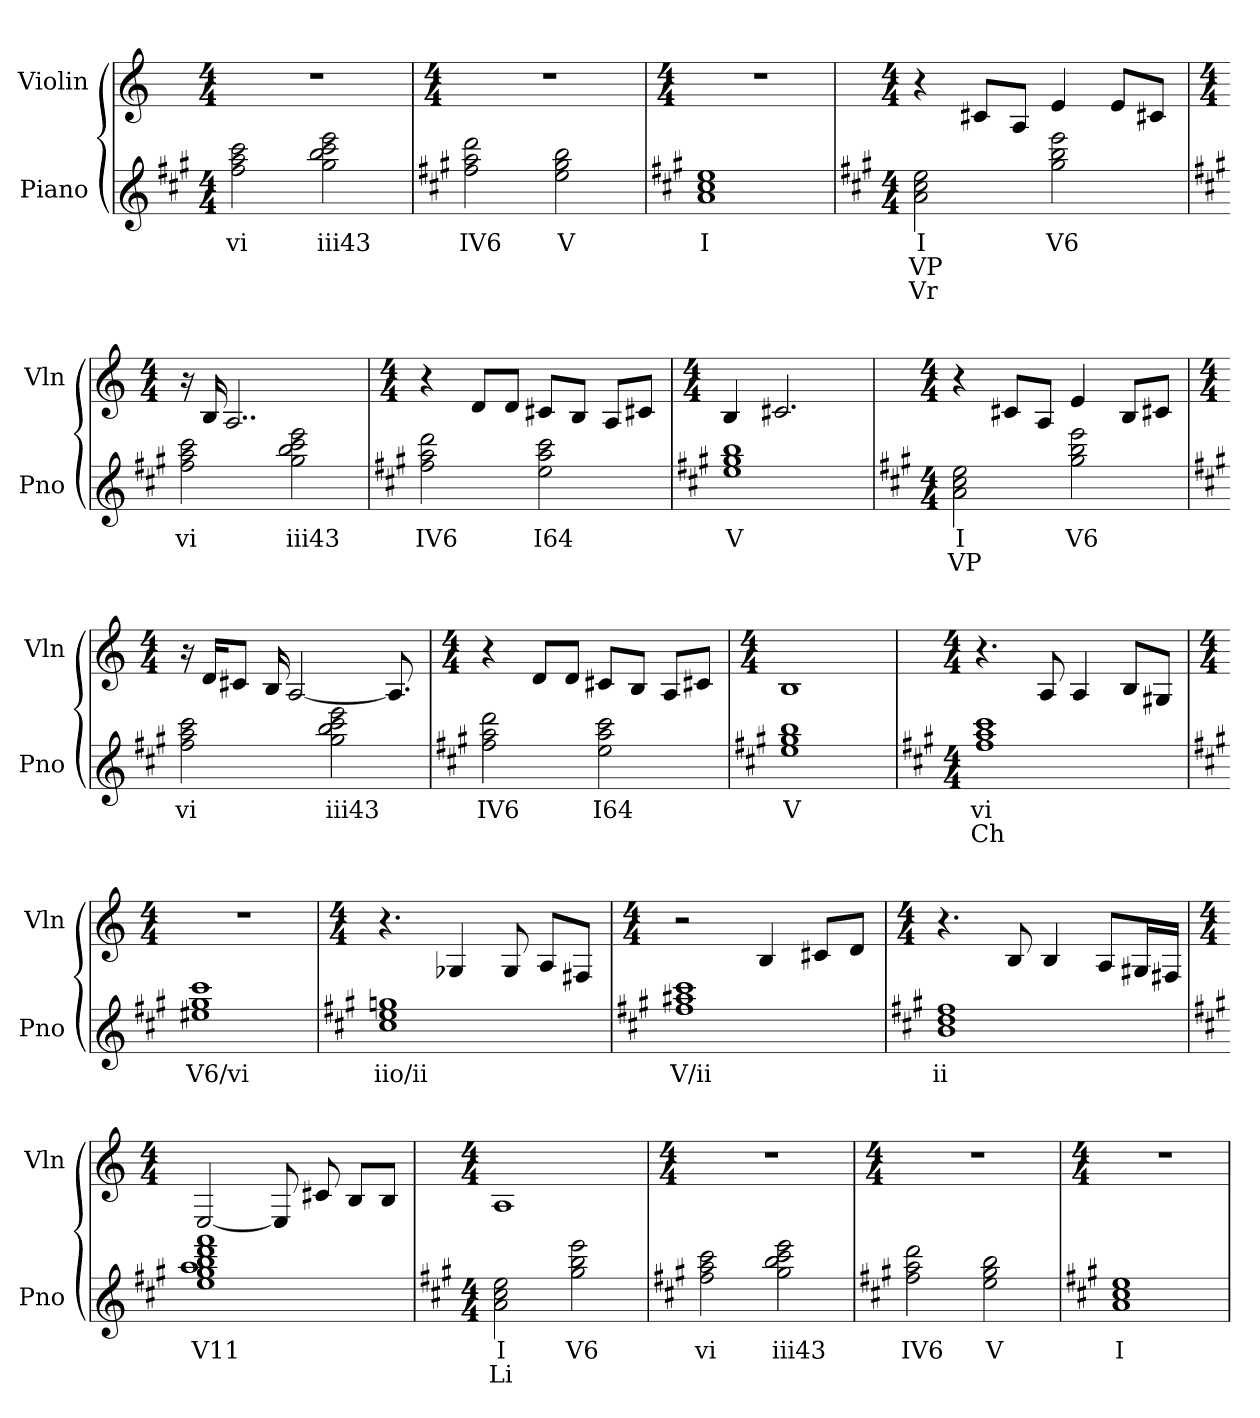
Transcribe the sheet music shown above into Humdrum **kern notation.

**kern	**text	**text	**text	**kern
*part2	*part2	*part2	*part2	*part1
*staff2	*staff2	*staff2	*staff2	*staff1
*I"Piano	*	*	*	*I"Violin
*I'Pno	*	*	*	*I'Vln
*k[f#c#g#]	*	*	*	*
*A:	*	*	*	*
*M4/4	*	*	*	*M4/4
=	=	=	=	=
2ff# 2aa 2ccc#	vi	.	.	1r
2gg# 2bb 2ccc# 2eee	iii43	.	.	.
=	=	=	=	=
*k[f#c#g#]	*	*	*	*
*A:	*	*	*	*
*	*	*	*	*M4/4
2ff# 2aa 2ddd	IV6	.	.	1r
2ee 2gg# 2bb	V	.	.	.
=	=	=	=	=
*k[f#c#g#]	*	*	*	*
*A:	*	*	*	*
*	*	*	*	*M4/4
1a 1cc# 1ee	I	.	.	1r
=	=	=	=	=
*k[f#c#g#]	*	*	*	*
*A:	*	*	*	*
*M4/4	*	*	*	*M4/4
2a 2cc# 2ee	I	VP	Vr	4r
.	.	.	.	8c#XL
.	.	.	.	8AJ
2gg# 2bb 2eee	V6	.	.	4e
.	.	.	.	8eL
.	.	.	.	8c#XJ
=	=	=	=	=
*k[f#c#g#]	*	*	*	*
*A:	*	*	*	*
*	*	*	*	*M4/4
2ff# 2aa 2ccc#	vi	.	.	16r
.	.	.	.	16B
.	.	.	.	2..A
2gg# 2bb 2ccc# 2eee	iii43	.	.	.
=	=	=	=	=
*k[f#c#g#]	*	*	*	*
*A:	*	*	*	*
*	*	*	*	*M4/4
2ff# 2aa 2ddd	IV6	.	.	4r
.	.	.	.	8dL
.	.	.	.	8dJ
2ee 2aa 2ccc#	I64	.	.	8c#XL
.	.	.	.	8BJ
.	.	.	.	8AL
.	.	.	.	8c#XJ
=	=	=	=	=
*k[f#c#g#]	*	*	*	*
*A:	*	*	*	*
*	*	*	*	*M4/4
1ee 1gg# 1bb	V	.	.	4B
.	.	.	.	2.c#X
=	=	=	=	=
*k[f#c#g#]	*	*	*	*
*A:	*	*	*	*
*M4/4	*	*	*	*M4/4
2a 2cc# 2ee	I	VP	.	4r
.	.	.	.	8c#XL
.	.	.	.	8AJ
2gg# 2bb 2eee	V6	.	.	4e
.	.	.	.	8BL
.	.	.	.	8c#XJ
=	=	=	=	=
*k[f#c#g#]	*	*	*	*
*A:	*	*	*	*
*	*	*	*	*M4/4
2ff# 2aa 2ccc#	vi	.	.	16r
.	.	.	.	16dKL
.	.	.	.	8c#XJ
.	.	.	.	16B
.	.	.	.	[2A
2gg# 2bb 2ccc# 2eee	iii43	.	.	.
.	.	.	.	8.A]
=	=	=	=	=
*k[f#c#g#]	*	*	*	*
*A:	*	*	*	*
*	*	*	*	*M4/4
2ff# 2aa 2ddd	IV6	.	.	4r
.	.	.	.	8dL
.	.	.	.	8dJ
2ee 2aa 2ccc#	I64	.	.	8c#XL
.	.	.	.	8BJ
.	.	.	.	8AL
.	.	.	.	8c#XJ
=	=	=	=	=
*k[f#c#g#]	*	*	*	*
*A:	*	*	*	*
*	*	*	*	*M4/4
1ee 1gg# 1bb	V	.	.	1B
=	=	=	=	=
*k[f#c#g#]	*	*	*	*
*A:	*	*	*	*
*M4/4	*	*	*	*M4/4
1ff# 1aa 1ccc#	vi	Ch	.	4.r
.	.	.	.	8A
.	.	.	.	4A
.	.	.	.	8BL
.	.	.	.	8G#XJ
=	=	=	=	=
*k[f#c#g#]	*	*	*	*
*A:	*	*	*	*
*	*	*	*	*M4/4
1ee#X 1gg# 1ccc#	V6/vi	.	.	1r
=	=	=	=	=
*k[f#c#g#]	*	*	*	*
*A:	*	*	*	*
*	*	*	*	*M4/4
1cc# 1ee 1ggn	iio/ii	.	.	4.r
.	.	.	.	4G-X
.	.	.	.	8G-
.	.	.	.	8AL
.	.	.	.	8F#XJ
=	=	=	=	=
*k[f#c#g#]	*	*	*	*
*A:	*	*	*	*
*	*	*	*	*M4/4
1ff# 1aa#X 1ccc#	V/ii	.	.	2r
.	.	.	.	4B
.	.	.	.	8c#XL
.	.	.	.	8dJ
=	=	=	=	=
*k[f#c#g#]	*	*	*	*
*A:	*	*	*	*
*	*	*	*	*M4/4
1b 1dd 1ff#	ii	.	.	4.r
.	.	.	.	8B
.	.	.	.	4B
.	.	.	.	8AL
.	.	.	.	16G#XL
.	.	.	.	16F#XJJ
=	=	=	=	=
*k[f#c#g#]	*	*	*	*
*A:	*	*	*	*
*	*	*	*	*M4/4
1ee 1gg# 1bb 1ddd 1fff# 1aa	V11	.	.	[2E
.	.	.	.	8E]
.	.	.	.	8c#X
.	.	.	.	8BL
.	.	.	.	8BJ
=	=	=	=	=
*k[f#c#g#]	*	*	*	*
*A:	*	*	*	*
*M4/4	*	*	*	*M4/4
2a 2cc# 2ee	I	Li	.	1A
2gg# 2bb 2eee	V6	.	.	.
=	=	=	=	=
*k[f#c#g#]	*	*	*	*
*A:	*	*	*	*
*	*	*	*	*M4/4
2ff# 2aa 2ccc#	vi	.	.	1r
2gg# 2bb 2ccc# 2eee	iii43	.	.	.
=	=	=	=	=
*k[f#c#g#]	*	*	*	*
*A:	*	*	*	*
*	*	*	*	*M4/4
2ff# 2aa 2ddd	IV6	.	.	1r
2ee 2gg# 2bb	V	.	.	.
=	=	=	=	=
*k[f#c#g#]	*	*	*	*
*A:	*	*	*	*
*	*	*	*	*M4/4
1a 1cc# 1ee	I	.	.	1r
=	=	=	=	=
*-	*-	*-	*-	*-
